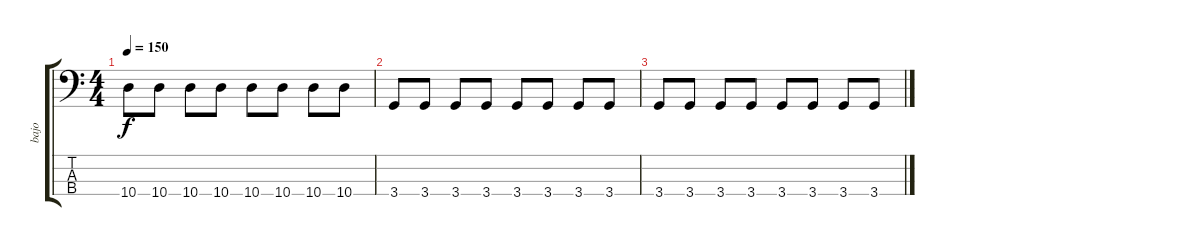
\track ("bajo" "bajo") {instrument electricbassfinger}
\staff {score tabs}
\tuning (G2 D2 A1 E1) {hide}
\ts (4 4)
\tempo 150
\clef f4
\ks c
10.4.8{dy f} 10.4.8 10.4.8 10.4.8 10.4.8 10.4.8 10.4.8 10.4.8 |
3.4.8 3.4.8 3.4.8 3.4.8 3.4.8 3.4.8 3.4.8 3.4.8 |
3.4.8 3.4.8 3.4.8 3.4.8 3.4.8 3.4.8 3.4.8 3.4.8
